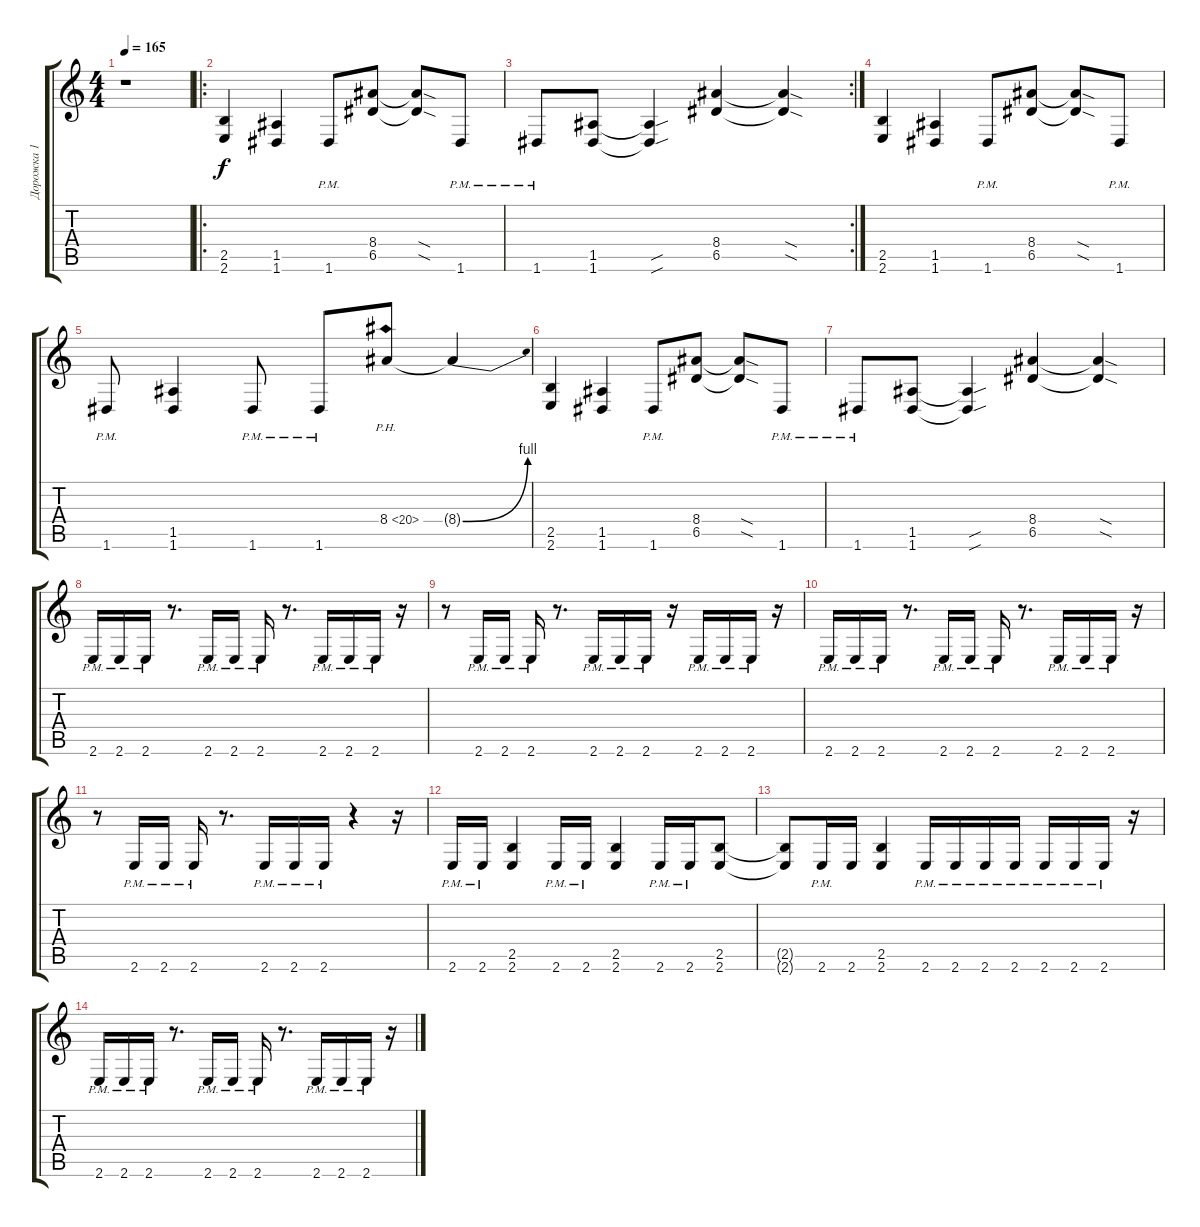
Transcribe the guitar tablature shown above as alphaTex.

\track ("Дорожка 1" "Дорожка 1") {instrument distortionguitar}
\staff {score tabs}
\tuning (E4 B3 G3 D3 A2 D2) {hide}
\ts (4 4)
\tempo 165
\clef g2
\ks c
r.1{dy f} |
\ro
(2.5 2.6).4 (1.5 1.6).4 1.6{pm}.8 (8.4 6.5).8 (8.4{sod t} 6.5{sod t}).8 1.6{pm}.8 |
\rc 2
1.6{pm}.8 (1.5 1.6).8 (1.5{sou t} 1.6{sou t}).4 (8.4 6.5).4 (8.4{sod t} 6.5{sod t}).4 |
(2.5 2.6).4 (1.5 1.6).4 1.6{pm}.8 (8.4 6.5).8 (8.4{sod t} 6.5{sod t}).8 1.6{pm}.8 |
1.6{pm}.8 (1.5 1.6).4 1.6{pm}.8 1.6{pm}.8 8.4{ph 12}.8 8.4{be (bend 0 0 60 4) t}.4 |
(2.5 2.6).4 (1.5 1.6).4 1.6{pm}.8 (8.4 6.5).8 (8.4{sod t} 6.5{sod t}).8 1.6{pm}.8 |
1.6{pm}.8 (1.5 1.6).8 (1.5{sou t} 1.6{sou t}).4 (8.4 6.5).4 (8.4{sod t} 6.5{sod t}).4 |
2.6{pm}.16 2.6{pm}.16 2.6{pm}.16 r.8{d} 2.6{pm}.16 2.6{pm}.16 2.6{pm}.16 r.8{d} 2.6{pm}.16 2.6{pm}.16 2.6{pm}.16 r.16 |
r.8 2.6{pm}.16 2.6{pm}.16 2.6{pm}.16 r.8{d} 2.6{pm}.16 2.6{pm}.16 2.6{pm}.16 r.16 2.6{pm}.16 2.6{pm}.16 2.6{pm}.16 r.16 |
2.6{pm}.16 2.6{pm}.16 2.6{pm}.16 r.8{d} 2.6{pm}.16 2.6{pm}.16 2.6{pm}.16 r.8{d} 2.6{pm}.16 2.6{pm}.16 2.6{pm}.16 r.16 |
r.8 2.6{pm}.16 2.6{pm}.16 2.6{pm}.16 r.8{d} 2.6{pm}.16 2.6{pm}.16 2.6{pm}.16 r.4 r.16 |
2.6{pm}.16 2.6{pm}.16 (2.5 2.6).4 2.6{pm}.16 2.6{pm}.16 (2.5 2.6).4 2.6{pm}.16 2.6{pm}.16 (2.5 2.6).8 |
(2.5{t} 2.6{t}).8 2.6{pm}.16 2.6.16 (2.5 2.6).4 2.6{pm}.16 2.6{pm}.16 2.6{pm}.16 2.6{pm}.16 2.6{pm}.16 2.6{pm}.16 2.6{pm}.16 r.16 |
2.6{pm}.16 2.6{pm}.16 2.6{pm}.16 r.8{d} 2.6{pm}.16 2.6{pm}.16 2.6{pm}.16 r.8{d} 2.6{pm}.16 2.6{pm}.16 2.6{pm}.16 r.16
